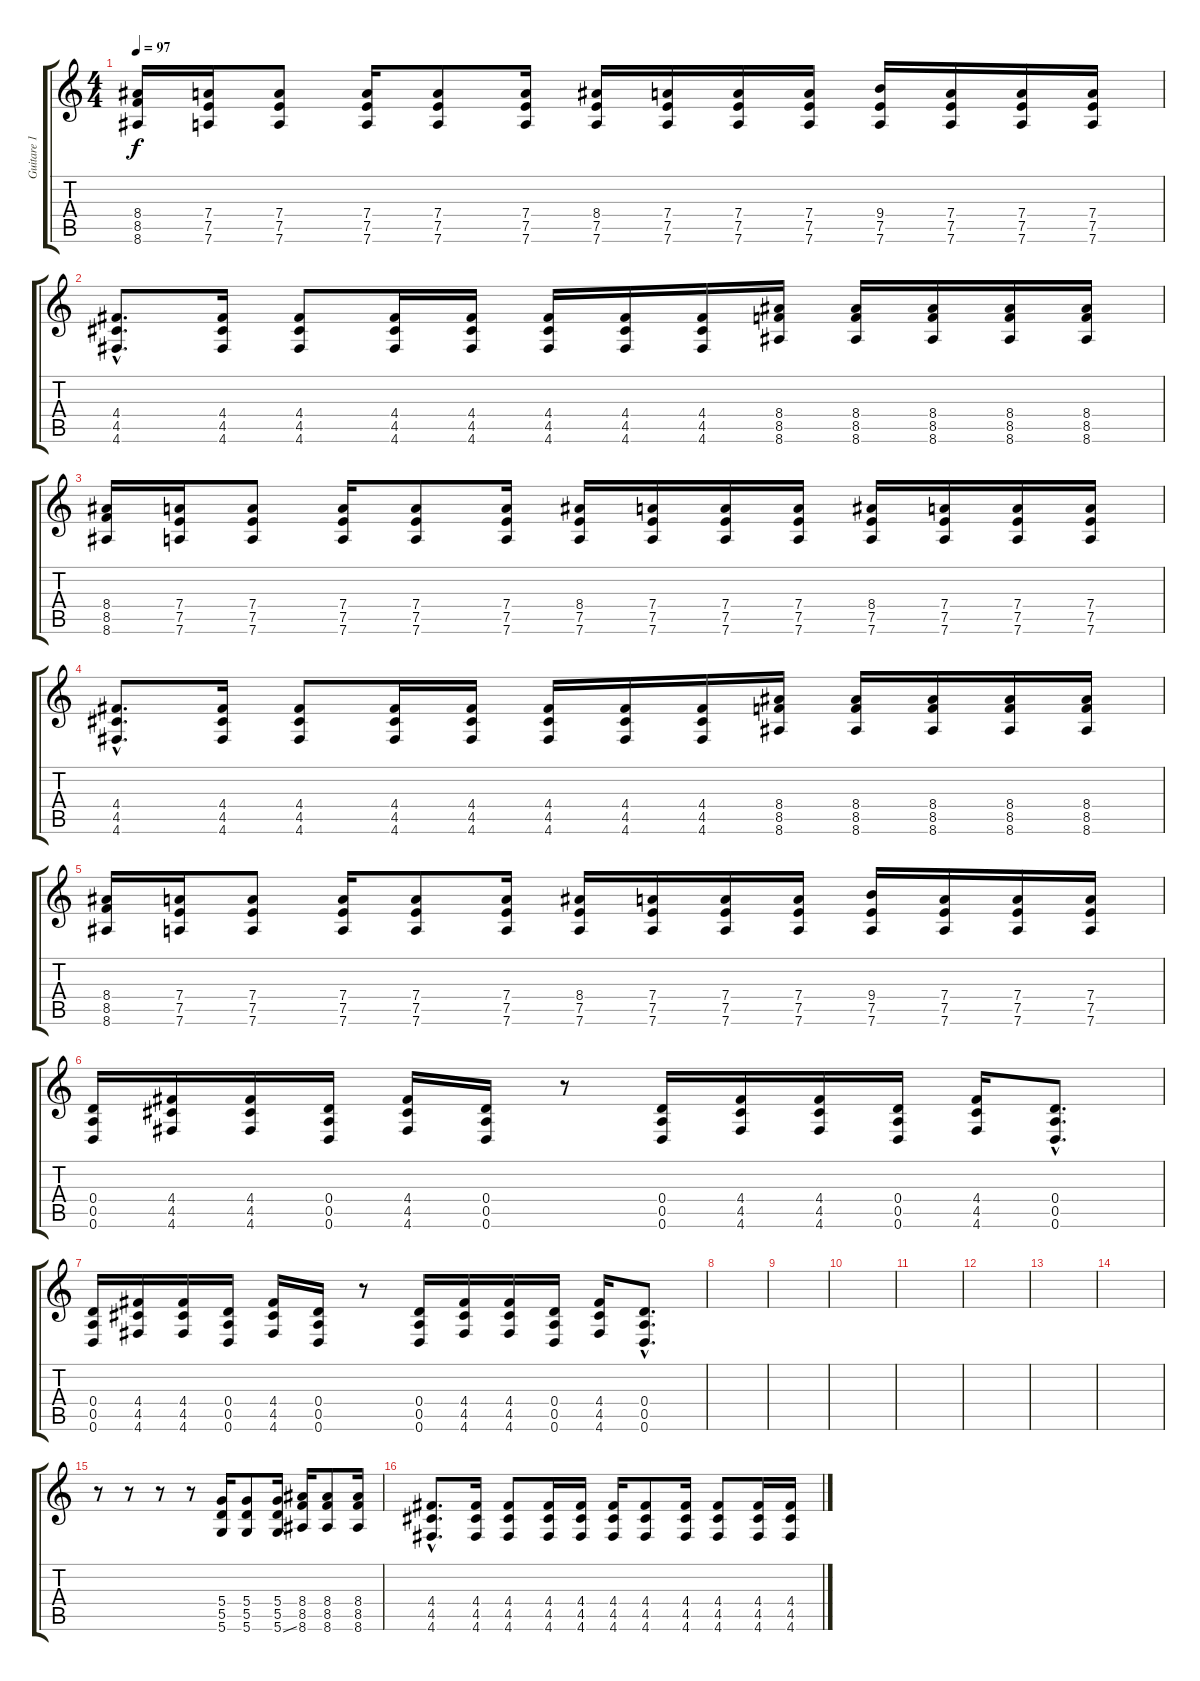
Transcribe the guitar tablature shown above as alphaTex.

\track ("Guitare 1 - Terry" "Guitare 1 ") {instrument distortionguitar}
\staff {score tabs}
\tuning (E4 B3 G3 D3 A2 D2) {hide}
\ts (4 4)
\tempo 97
\clef g2
\ks c
(8.4 8.5 8.6).16{dy f} (7.4 7.5 7.6).16 (7.4 7.5 7.6).8 (7.4 7.5 7.6).16 (7.4 7.5 7.6).8 (7.4 7.5 7.6).16 (8.4 7.5 7.6).16 (7.4 7.5 7.6).16 (7.4 7.5 7.6).16 (7.4 7.5 7.6).16 (9.4 7.5 7.6).16 (7.4 7.5 7.6).16 (7.4 7.5 7.6).16 (7.4 7.5 7.6).16 |
(4.4{hac} 4.5{hac} 4.6{hac}).8{d} (4.4 4.5 4.6).16 (4.4 4.5 4.6).8 (4.4 4.5 4.6).16 (4.4 4.5 4.6).16 (4.4 4.5 4.6).16 (4.4 4.5 4.6).16 (4.4 4.5 4.6).16 (8.4 8.5 8.6).16 (8.4 8.5 8.6).16 (8.4 8.5 8.6).16 (8.4 8.5 8.6).16 (8.4 8.5 8.6).16 |
(8.4 8.5 8.6).16 (7.4 7.5 7.6).16 (7.4 7.5 7.6).8 (7.4 7.5 7.6).16 (7.4 7.5 7.6).8 (7.4 7.5 7.6).16 (8.4 7.5 7.6).16 (7.4 7.5 7.6).16 (7.4 7.5 7.6).16 (7.4 7.5 7.6).16 (8.4 7.5 7.6).16 (7.4 7.5 7.6).16 (7.4 7.5 7.6).16 (7.4 7.5 7.6).16 |
(4.4{hac} 4.5{hac} 4.6{hac}).8{d} (4.4 4.5 4.6).16 (4.4 4.5 4.6).8 (4.4 4.5 4.6).16 (4.4 4.5 4.6).16 (4.4 4.5 4.6).16 (4.4 4.5 4.6).16 (4.4 4.5 4.6).16 (8.4 8.5 8.6).16 (8.4 8.5 8.6).16 (8.4 8.5 8.6).16 (8.4 8.5 8.6).16 (8.4 8.5 8.6).16 |
(8.4 8.5 8.6).16 (7.4 7.5 7.6).16 (7.4 7.5 7.6).8 (7.4 7.5 7.6).16 (7.4 7.5 7.6).8 (7.4 7.5 7.6).16 (8.4 7.5 7.6).16 (7.4 7.5 7.6).16 (7.4 7.5 7.6).16 (7.4 7.5 7.6).16 (9.4 7.5 7.6).16 (7.4 7.5 7.6).16 (7.4 7.5 7.6).16 (7.4 7.5 7.6).16 |
(0.4 0.5 0.6).16 (4.4 4.5 4.6).16 (4.4 4.5 4.6).16 (0.4 0.5 0.6).16 (4.4 4.5 4.6).16 (0.4 0.5 0.6).16 r.8 (0.4 0.5 0.6).16 (4.4 4.5 4.6).16 (4.4 4.5 4.6).16 (0.4 0.5 0.6).16 (4.4 4.5 4.6).16 (0.4{hac} 0.5{hac} 0.6{hac}).8{d} |
(0.4 0.5 0.6).16 (4.4 4.5 4.6).16 (4.4 4.5 4.6).16 (0.4 0.5 0.6).16 (4.4 4.5 4.6).16 (0.4 0.5 0.6).16 r.8 (0.4 0.5 0.6).16 (4.4 4.5 4.6).16 (4.4 4.5 4.6).16 (0.4 0.5 0.6).16 (4.4 4.5 4.6).16 (0.4{hac} 0.5{hac} 0.6{hac}).8{d} |
|
|
|
|
|
|
|
r.8 r.8 r.8 r.8 (5.4 5.5 5.6).16 (5.4 5.5 5.6).8 (5.4 5.5 5.6{ss}).16 (8.4 8.5 8.6).16 (8.4 8.5 8.6).8 (8.4 8.5 8.6).16 |
(4.4{hac} 4.5{hac} 4.6{hac}).8{d} (4.4 4.5 4.6).16 (4.4 4.5 4.6).8 (4.4 4.5 4.6).16 (4.4 4.5 4.6).16 (4.4 4.5 4.6).16 (4.4 4.5 4.6).8 (4.4 4.5 4.6).16 (4.4 4.5 4.6).8 (4.4 4.5 4.6).16 (4.4 4.5 4.6).16
